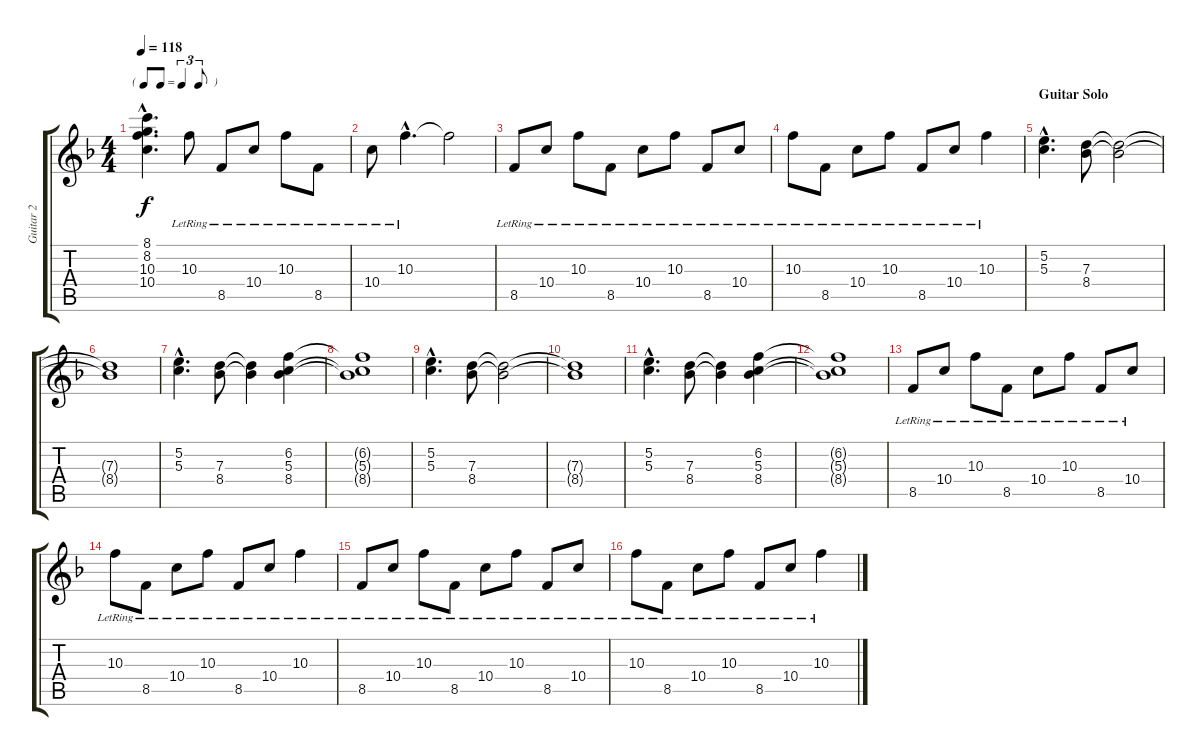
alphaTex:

\track ("Guitar 2" "Guitar 2") {instrument electricguitarjazz}
\staff {score tabs}
\tuning (E4 B3 G3 D3 A2 E2) {hide}
\ts (4 4)
\tf triplet8th
\tempo 118
\clef g2
\ks f
(8.1{hac} 8.2{hac} 10.3{hac} 10.4{hac}).4{d dy f} 10.3{lr}.8 8.5{lr}.8 10.4{lr}.8 10.3{lr}.8 8.5{lr}.8 |
10.4{lr}.8 10.3{hac lr}.4{d} 10.3{t}.2 |
8.5{lr}.8 10.4{lr}.8 10.3{lr}.8 8.5{lr}.8 10.4{lr}.8 10.3{lr}.8 8.5{lr}.8 10.4{lr}.8 |
10.3{lr}.8 8.5{lr}.8 10.4{lr}.8 10.3{lr}.8 8.5{lr}.8 10.4{lr}.8 10.3{lr}.4 |
\section ("" "Guitar Solo")
(5.2{hac} 5.3{hac}).4{d} (7.3 8.4).8 (7.3{t} 8.4{t}).2 |
(7.3{t} 8.4{t}).1 |
(5.2{hac} 5.3{hac}).4{d} (7.3 8.4).8 (7.3{t} 8.4{t}).4 (6.2 5.3 8.4).4 |
(6.2{t} 5.3{t} 8.4{t}).1 |
(5.2{hac} 5.3{hac}).4{d} (7.3 8.4).8 (7.3{t} 8.4{t}).2 |
(7.3{t} 8.4{t}).1 |
(5.2{hac} 5.3{hac}).4{d} (7.3 8.4).8 (7.3{t} 8.4{t}).4 (6.2 5.3 8.4).4 |
(6.2{t} 5.3{t} 8.4{t}).1 |
8.5{lr}.8 10.4{lr}.8 10.3{lr}.8 8.5{lr}.8 10.4{lr}.8 10.3{lr}.8 8.5{lr}.8 10.4{lr}.8 |
10.3{lr}.8 8.5{lr}.8 10.4{lr}.8 10.3{lr}.8 8.5{lr}.8 10.4{lr}.8 10.3{lr}.4 |
8.5{lr}.8 10.4{lr}.8 10.3{lr}.8 8.5{lr}.8 10.4{lr}.8 10.3{lr}.8 8.5{lr}.8 10.4{lr}.8 |
10.3{lr}.8 8.5{lr}.8 10.4{lr}.8 10.3{lr}.8 8.5{lr}.8 10.4{lr}.8 10.3{lr}.4
